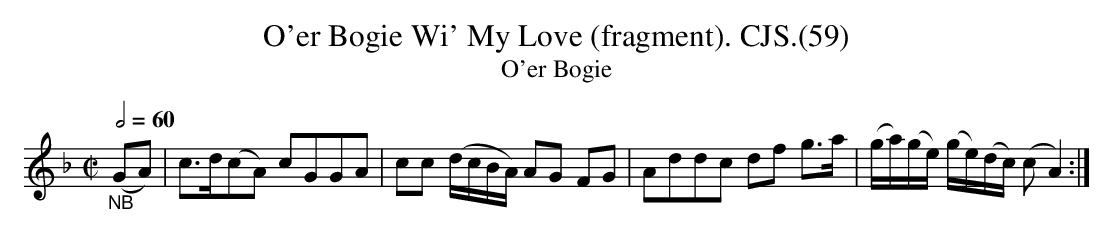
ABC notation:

X:1
T:O'er Bogie Wi' My Love (fragment). CJS.(59)
T:O'er Bogie
M:C|
L:1/8
Q:1/2=60
K:Cmix
"_NB"(GA)|c>d(cA) cGGA|cc (d/c/B/A/) AG FG|\
Addc df g>a|(g/a/)(g/e/) (g/e/)(d/c/) (cA2):|)
